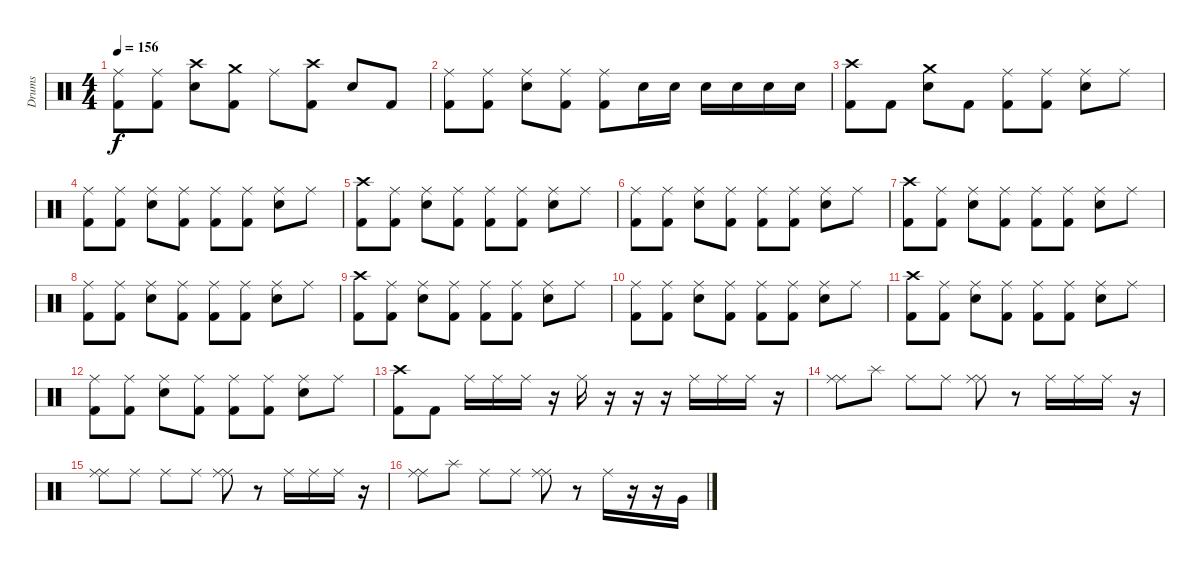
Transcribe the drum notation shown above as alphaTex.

\track ("Drums" "Drums") {instrument percussion}
\staff {score}
\articulation defaults
\ts (4 4)
\tempo 156
\clef neutral
\ks c
("Ride (middle)" "Kick (hit) 2").8{dy f} ("Ride (middle)" "Kick (hit) 2").8 ("Crash high (hit)" "Snare (hit) 2").8 ("Crash medium (hit)" "Kick (hit) 2").8 "Ride (middle)".8 ("Crash high (hit)" "Kick (hit) 2").8 "Snare (hit) 2".8 "Kick (hit) 2".8 |
("Ride (middle)" "Kick (hit) 2").8 ("Ride (middle)" "Kick (hit) 2").8 ("Ride (middle)" "Snare (hit) 2").8 ("Ride (middle)" "Kick (hit) 2").8 ("Ride (middle)" "Kick (hit) 2").8 "Snare (hit) 2".16 "Snare (hit) 2".16 "Snare (hit) 2".16 "Snare (hit) 2".16 "Snare (hit) 2".16 "Snare (hit) 2".16 |
("Crash high (hit)" "Kick (hit) 2").8 "Kick (hit) 2".8 ("Crash medium (hit)" "Snare (hit) 2").8 "Kick (hit) 2".8 ("Ride (middle)" "Kick (hit) 2").8 ("Ride (middle)" "Kick (hit) 2").8 ("Ride (middle)" "Snare (hit) 2").8 "Ride (middle)".8 |
("Ride (middle)" "Kick (hit) 2").8 ("Ride (middle)" "Kick (hit) 2").8 ("Ride (middle)" "Snare (hit) 2").8 ("Ride (middle)" "Kick (hit) 2").8 ("Ride (middle)" "Kick (hit) 2").8 ("Ride (middle)" "Kick (hit) 2").8 ("Ride (middle)" "Snare (hit) 2").8 "Ride (middle)".8 |
("Crash high (hit)" "Kick (hit) 2").8 ("Ride (middle)" "Kick (hit) 2").8 ("Ride (middle)" "Snare (hit) 2").8 ("Ride (middle)" "Kick (hit) 2").8 ("Ride (middle)" "Kick (hit) 2").8 ("Ride (middle)" "Kick (hit) 2").8 ("Ride (middle)" "Snare (hit) 2").8 "Ride (middle)".8 |
("Ride (middle)" "Kick (hit) 2").8 ("Ride (middle)" "Kick (hit) 2").8 ("Ride (middle)" "Snare (hit) 2").8 ("Ride (middle)" "Kick (hit) 2").8 ("Ride (middle)" "Kick (hit) 2").8 ("Ride (middle)" "Kick (hit) 2").8 ("Ride (middle)" "Snare (hit) 2").8 "Ride (middle)".8 |
("Crash high (hit)" "Kick (hit) 2").8 ("Ride (middle)" "Kick (hit) 2").8 ("Ride (middle)" "Snare (hit) 2").8 ("Ride (middle)" "Kick (hit) 2").8 ("Ride (middle)" "Kick (hit) 2").8 ("Ride (middle)" "Kick (hit) 2").8 ("Ride (middle)" "Snare (hit) 2").8 "Ride (middle)".8 |
("Ride (middle)" "Kick (hit) 2").8 ("Ride (middle)" "Kick (hit) 2").8 ("Ride (middle)" "Snare (hit) 2").8 ("Ride (middle)" "Kick (hit) 2").8 ("Ride (middle)" "Kick (hit) 2").8 ("Ride (middle)" "Kick (hit) 2").8 ("Ride (middle)" "Snare (hit) 2").8 "Ride (middle)".8 |
("Crash high (hit)" "Kick (hit) 2").8 ("Ride (middle)" "Kick (hit) 2").8 ("Ride (middle)" "Snare (hit) 2").8 ("Ride (middle)" "Kick (hit) 2").8 ("Ride (middle)" "Kick (hit) 2").8 ("Ride (middle)" "Kick (hit) 2").8 ("Ride (middle)" "Snare (hit) 2").8 "Ride (middle)".8 |
("Ride (middle)" "Kick (hit) 2").8 ("Ride (middle)" "Kick (hit) 2").8 ("Ride (middle)" "Snare (hit) 2").8 ("Ride (middle)" "Kick (hit) 2").8 ("Ride (middle)" "Kick (hit) 2").8 ("Ride (middle)" "Kick (hit) 2").8 ("Ride (middle)" "Snare (hit) 2").8 "Ride (middle)".8 |
("Crash high (hit)" "Kick (hit) 2").8 ("Ride (middle)" "Kick (hit) 2").8 ("Ride (middle)" "Snare (hit) 2").8 ("Ride (middle)" "Kick (hit) 2").8 ("Ride (middle)" "Kick (hit) 2").8 ("Ride (middle)" "Kick (hit) 2").8 ("Ride (middle)" "Snare (hit) 2").8 "Ride (middle)".8 |
("Ride (middle)" "Kick (hit) 2").8 ("Ride (middle)" "Kick (hit) 2").8 ("Ride (middle)" "Snare (hit) 2").8 ("Ride (middle)" "Kick (hit) 2").8 ("Ride (middle)" "Kick (hit) 2").8 ("Ride (middle)" "Kick (hit) 2").8 ("Ride (middle)" "Snare (hit) 2").8 "Ride (middle)".8 |
("Crash high (hit)" "Kick (hit) 2").8 "Kick (hit) 2".8 "Ride (middle)".16 "Ride (middle)".16 "Ride (middle)".16 r.16 "Ride (middle)".16 r.16 r.16 r.16 "Ride (middle)".16 "Ride (middle)".16 "Ride (middle)".16 r.16 |
("Ride (middle)" "Ride (middle)").8 "Splash (hit)".8 "Ride (middle)".8 "Ride (middle)".8 ("Ride (middle)" "Ride (middle)").8 r.8 "Ride (middle)".16 "Ride (middle)".16 "Ride (middle)".16 r.16 |
("Ride (middle)" "Ride (middle)").8 "Ride (middle)".8 "Ride (middle)".8 "Ride (middle)".8 ("Ride (middle)" "Ride (middle)").8 r.8 "Ride (middle)".16 "Ride (middle)".16 "Ride (middle)".16 r.16 |
("Ride (middle)" "Ride (middle)").8 "Splash (hit)".8 "Ride (middle)".8 "Ride (middle)".8 ("Ride (middle)" "Ride (middle)").8 r.8 "Ride (middle)".16 r.16 r.16 "Very Low Tom (hit)".16
